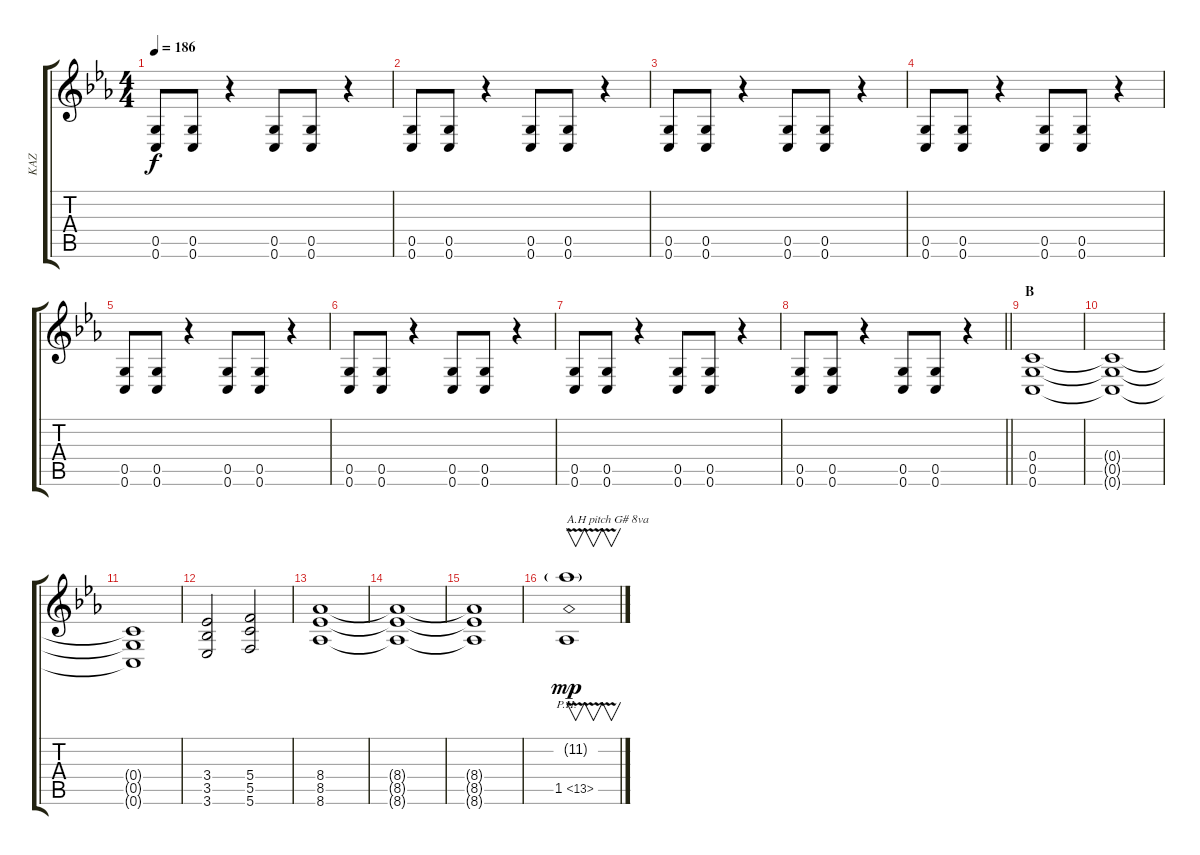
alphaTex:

\track ("KAZ" "KAZ") {instrument overdrivenguitar}
\staff {score tabs}
\tuning (D4 A3 F3 C3 G2 C2) {hide}
\ts (4 4)
\tempo 186
\clef g2
\ks cminor
(0.5 0.6).8{dy f} (0.5 0.6).8 r.4 (0.5 0.6).8 (0.5 0.6).8 r.4 |
(0.5 0.6).8 (0.5 0.6).8 r.4 (0.5 0.6).8 (0.5 0.6).8 r.4 |
(0.5 0.6).8 (0.5 0.6).8 r.4 (0.5 0.6).8 (0.5 0.6).8 r.4 |
(0.5 0.6).8 (0.5 0.6).8 r.4 (0.5 0.6).8 (0.5 0.6).8 r.4 |
(0.5 0.6).8 (0.5 0.6).8 r.4 (0.5 0.6).8 (0.5 0.6).8 r.4 |
(0.5 0.6).8 (0.5 0.6).8 r.4 (0.5 0.6).8 (0.5 0.6).8 r.4 |
(0.5 0.6).8 (0.5 0.6).8 r.4 (0.5 0.6).8 (0.5 0.6).8 r.4 |
\barLineRight lightlight
(0.5 0.6).8 (0.5 0.6).8 r.4 (0.5 0.6).8 (0.5 0.6).8 r.4 |
\section ("" "B")
(0.4 0.5 0.6).1 |
(0.4{t} 0.5{t} 0.6{t}).1 |
(0.4{t} 0.5{t} 0.6{t}).1 |
(3.4 3.5 3.6).2 (5.4 5.5 5.6).2 |
(8.4 8.5 8.6).1 |
(8.4{t} 8.5{t} 8.6{t}).1 |
(8.4{t} 8.5{t} 8.6{t}).1 |
(11.2{v g} 1.5{ph 12 v}).1{v txt "A.H pitch G# 8va" dy mp volume 15}
